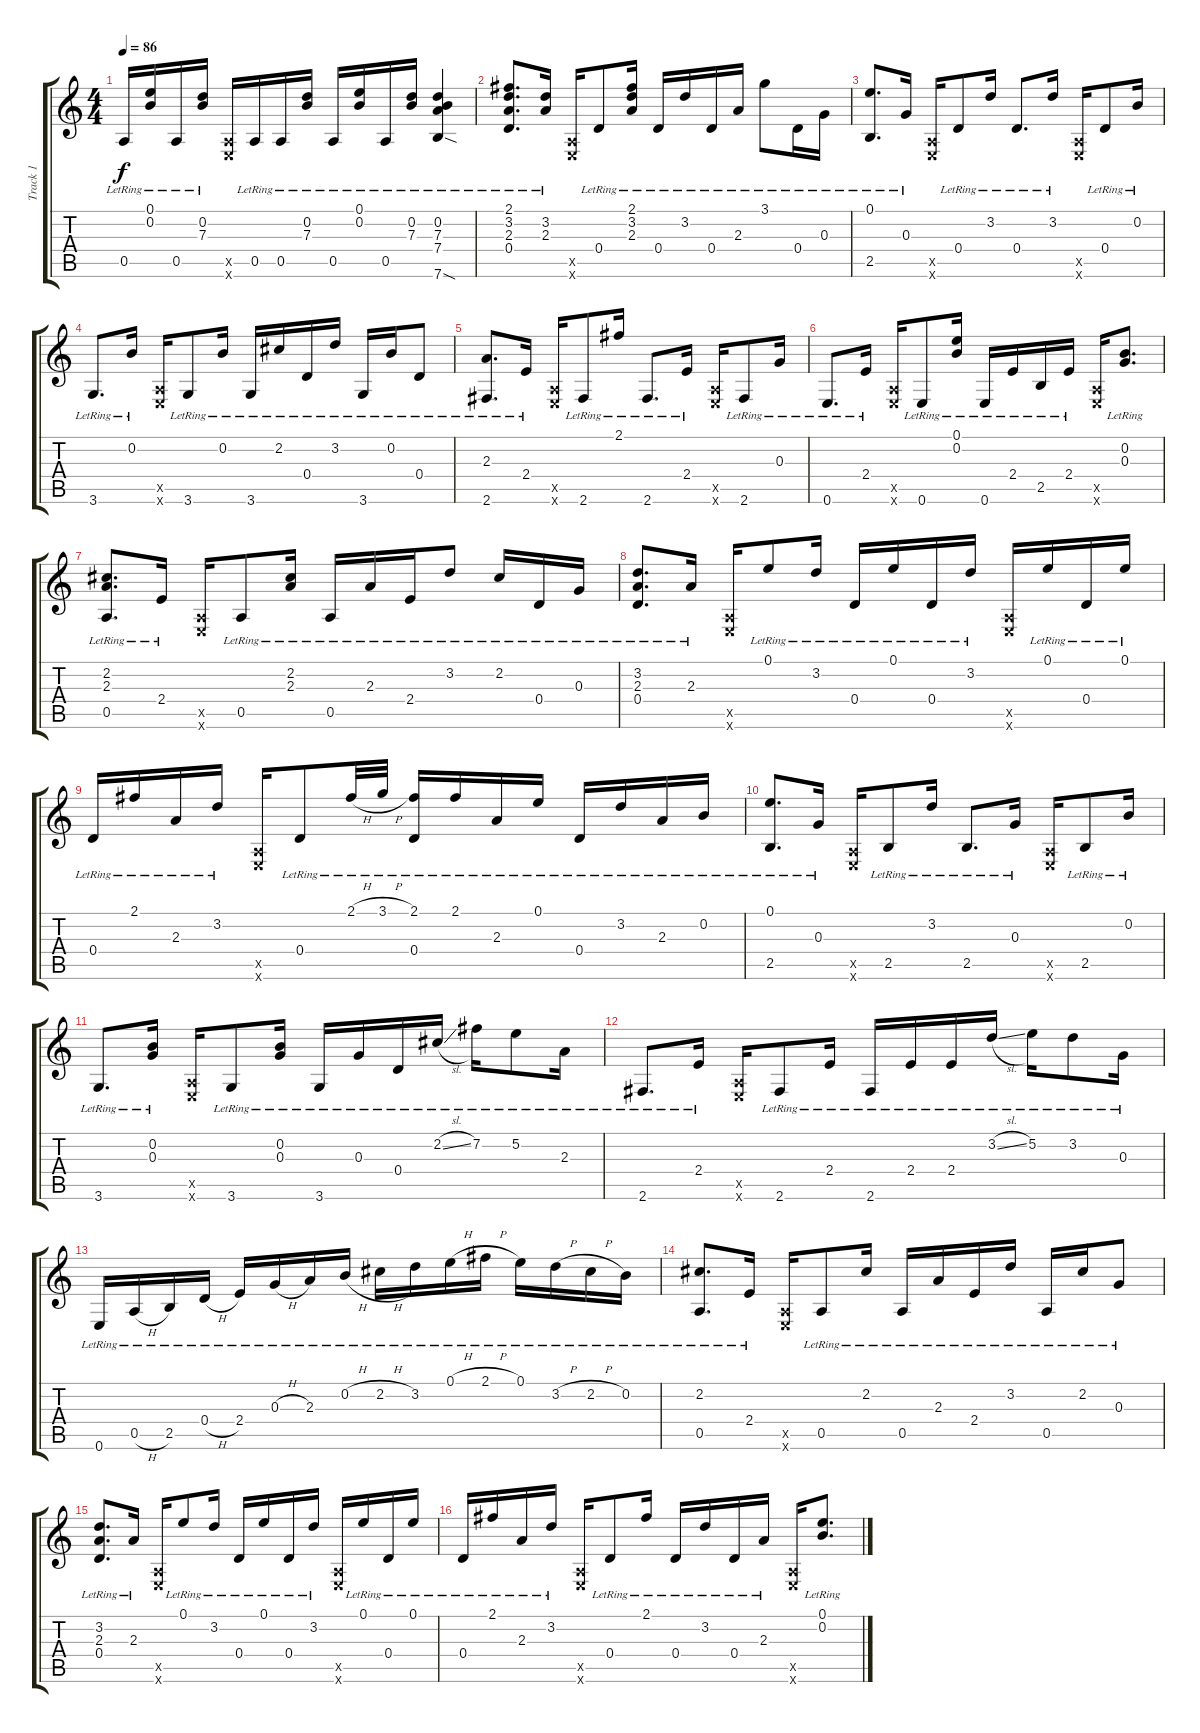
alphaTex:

\track ("Track 1" "Track 1") {instrument acousticguitarsteel}
\staff {score tabs}
\tuning (E4 B3 G3 D3 A2 E2) {hide}
\ts (4 4)
\tempo 86
\clef g2
\ks c
0.5{lr}.16{dy f} (0.1{lr} 0.2{lr}).16 0.5{lr}.16 (0.2{lr} 7.3{lr}).16 (0.5{x} 0.6{x}).16 0.5{lr}.16 0.5{lr}.16 (0.2{lr} 7.3{lr}).16 0.5{lr}.16 (0.1{lr} 0.2{lr}).16 0.5{lr}.16 (0.2{lr} 7.3{lr}).16 (0.2{lr} 7.3{lr} 7.4{lr} 7.6{sod lr}).4 |
(2.1{lr} 3.2{lr} 2.3{lr} 0.4{lr}).8{d} (3.2{lr} 2.3{lr}).16 (0.5{x} 0.6{x}).16 0.4{lr}.8 (2.1{lr} 3.2{lr} 2.3{lr}).16 0.4{lr}.16 3.2{lr}.16 0.4{lr}.16 2.3{lr}.16 3.1{lr}.8 0.4{lr}.16 0.3{lr}.16 |
(0.1{lr} 2.5{lr}).8{d} 0.3{lr}.16 (0.5{x} 0.6{x}).16 0.4{lr}.8 3.2{lr}.16 0.4{lr}.8{d} 3.2{lr}.16 (0.5{x} 0.6{x}).16 0.4{lr}.8 0.2{lr}.16 |
3.6{lr}.8{d} 0.2{lr}.16 (0.5{x} 0.6{x}).16 3.6{lr}.8 0.2{lr}.16 3.6{lr}.16 2.2{lr}.16 0.4{lr}.16 3.2{lr}.16 3.6{lr}.16 0.2{lr}.16 0.4{lr}.8 |
(2.3{lr} 2.6{lr}).8{d} 2.4{lr}.16 (0.5{x} 0.6{x}).16 2.6{lr}.8 2.1{lr}.16 2.6{lr}.8{d} 2.4{lr}.16 (0.5{x} 0.6{x}).16 2.6{lr}.8 0.3{lr}.16 |
0.6{lr}.8{d} 2.4{lr}.16 (0.5{x} 0.6{x}).16 0.6{lr}.8 (0.1{lr} 0.2{lr}).16 0.6{lr}.16 2.4{lr}.16 2.5{lr}.16 2.4{lr}.16 (0.5{x} 0.6{x}).16 (0.2{lr} 0.3{lr}).8{d} |
(2.2{lr} 2.3{lr} 0.5{lr}).8{d} 2.4{lr}.16 (0.5{x} 0.6{x}).16 0.5{lr}.8 (2.2{lr} 2.3{lr}).16 0.5{lr}.16 2.3{lr}.16 2.4{lr}.16 3.2{lr}.8 2.2{lr}.16 0.4{lr}.16 0.3{lr}.16 |
(3.2{lr} 2.3{lr} 0.4{lr}).8{d} 2.3{lr}.16 (0.5{x} 0.6{x}).16 0.1{lr}.8 3.2{lr}.16 0.4{lr}.16 0.1{lr}.16 0.4{lr}.16 3.2{lr}.16 (0.5{x} 0.6{x}).16 0.1{lr}.16 0.4{lr}.16 0.1{lr}.16 |
0.4{lr}.16 2.1{lr}.16 2.3{lr}.16 3.2{lr}.16 (0.5{x} 0.6{x}).16 0.4{lr}.8 2.1{h lr}.32 3.1{h lr}.32 (2.1{lr} 0.4{lr}).16 2.1{lr}.16 2.3{lr}.16 0.1{lr}.16 0.4{lr}.16 3.2{lr}.16 2.3{lr}.16 0.2{lr}.16 |
(0.1{lr} 2.5{lr}).8{d} 0.3{lr}.16 (0.5{x} 0.6{x}).16 2.5{lr}.8 3.2{lr}.16 2.5{lr}.8{d} 0.3{lr}.16 (0.5{x} 0.6{x}).16 2.5{lr}.8 0.2{lr}.16 |
3.6{lr}.8{d} (0.2{lr} 0.3{lr}).16 (0.5{x} 0.6{x}).16 3.6{lr}.8 (0.2{lr} 0.3{lr}).16 3.6{lr}.16 0.3{lr}.16 0.4{lr}.16 2.2{sl lr}.16 7.2{lr}.16 5.2{lr}.8 2.3{lr}.16 |
2.6{lr}.8{d} 2.4{lr}.16 (0.5{x} 0.6{x}).16 2.6{lr}.8 2.4{lr}.16 2.6{lr}.16 2.4{lr}.16 2.4{lr}.16 3.2{sl lr}.16 5.2{lr}.16 3.2{lr}.8 0.3{lr}.16 |
0.6{lr}.16 0.5{h lr}.16 2.5{lr}.16 0.4{h lr}.16 2.4{lr}.16 0.3{h lr}.16 2.3{lr}.16 0.2{h lr}.16 2.2{h lr}.16 3.2{lr}.16 0.1{h lr}.16 2.1{h lr}.16 0.1{lr}.16 3.2{h lr}.16 2.2{h lr}.16 0.2{lr}.16 |
(2.2{lr} 0.5{lr}).8{d} 2.4{lr}.16 (0.5{x} 0.6{x}).16 0.5{lr}.8 2.2{lr}.16 0.5{lr}.16 2.3{lr}.16 2.4{lr}.16 3.2{lr}.16 0.5{lr}.16 2.2{lr}.16 0.3{lr}.8 |
(3.2{lr} 2.3{lr} 0.4{lr}).8{d} 2.3{lr}.16 (0.5{x} 0.6{x}).16 0.1{lr}.8 3.2{lr}.16 0.4{lr}.16 0.1{lr}.16 0.4{lr}.16 3.2{lr}.16 (0.5{x} 0.6{x}).16 0.1{lr}.16 0.4{lr}.16 0.1{lr}.16 |
0.4{lr}.16 2.1{lr}.16 2.3{lr}.16 3.2{lr}.16 (0.5{x} 0.6{x}).16 0.4{lr}.8 2.1{lr}.16 0.4{lr}.16 3.2{lr}.16 0.4{lr}.16 2.3{lr}.16 (0.5{x} 0.6{x}).16 (0.1{lr} 0.2{lr}).8{d}
